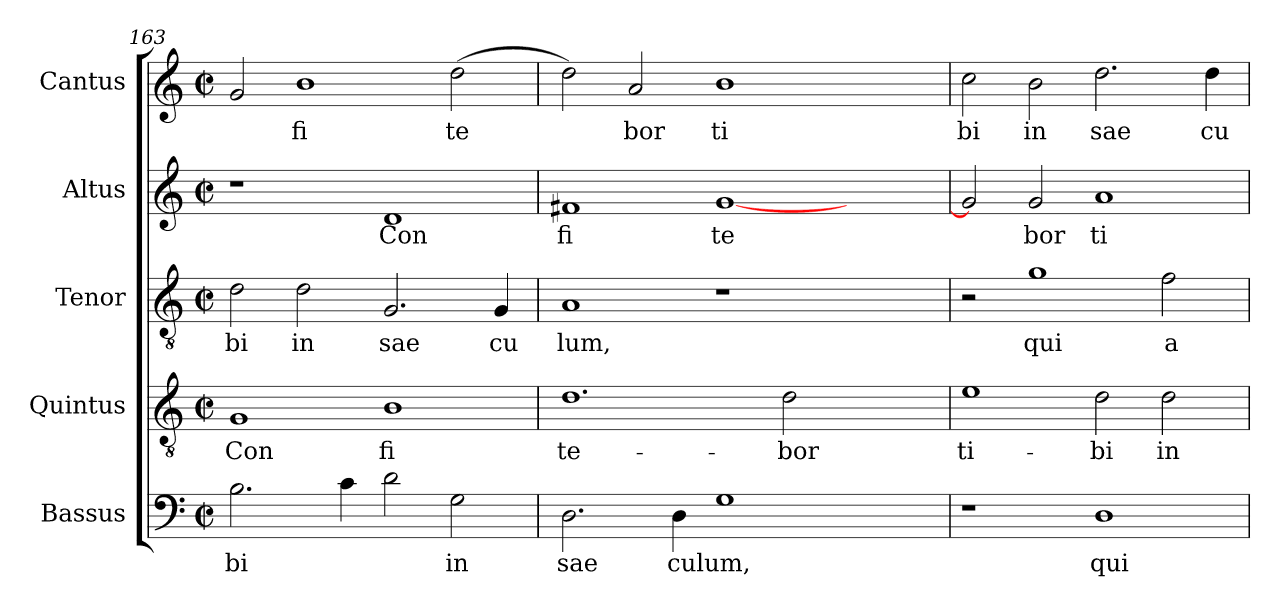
**kern	**text	**kern	**text	**kern	**text	**kern	**text	**kern	**text
*part5	*part5	*part4	*part4	*part3	*part3	*part2	*part2	*part1	*part1
*staff5	*staff5	*staff4	*staff4	*staff3	*staff3	*staff2	*staff2	*staff1	*staff1
*I"Bassus	*	*I"Quintus	*	*I"Tenor	*	*I"Altus	*	*I"Cantus	*
*clefF4	*	*clefGv2	*	*clefGv2	*	*clefG2	*	*clefG2	*
*M2/2	*	*M2/2	*	*M2/2	*	*M2/2	*	*M2/2	*
*met(c|)	*	*met(c|)	*	*met(c|)	*	*met(c|)	*	*met(c|)	*
=163	=163	=163	=163	=163	=163	=163	=163	=163	=163
!	!LO:LY:b:cj	!	!LO:LY:b:cj	!	!LO:LY:b:cj	!	!	!	!
2.B\	-bi	1G	Con	2d\	bi	1r	.	2g/	.
!	!	!	!	!	!LO:LY:b:cj	!	!	!	!LO:LY:b:cj
.	.	.	.	2d\	in	.	.	1b	fi
4c\	.	.	.	.	.	.	.	.	.
!	!	!	!LO:LY:b:cj	!	!LO:LY:b:cj	!	!LO:LY:b:cj	!	!
2d\	.	1B	fi	2.G/	sae	1d	Con	.	.
!	!LO:LY:b:cj	!	!	!	!	!	!	!	!LO:LY:b:cj
2G\	in	.	.	.	.	.	.	(>2dd\	te
!	!	!	!	!	!LO:LY:b:cj	!	!	!	!
.	.	.	.	4G/	cu	.	.	.	.
!!LO:LB:g=z
=164	=164	=164	=164	=164	=164	=164	=164	=164	=164
!	!LO:LY:b:cj	!	!LO:LY:b:cj	!	!LO:LY:b:cj	!	!LO:LY:b:cj	!	!
2.D\	sae	1.d	te-	1A	lum,	1f#X	fi	2dd\)	.
!	!	!	!	!	!	!	!	!	!LO:LY:b:cj
.	.	.	.	.	.	.	.	2a/	bor
!	!LO:LY:b	!	!	!	!	!	!	!	!
4D\	culum,	.	.	.	.	.	.	.	.
!	!	!	!	!LO:N:vis=1	!	!	!LO:LY:b:cj	!	!LO:LY:b:cj
1G	.	.	.	0r	.	[<1g	te	1b	ti
!	!	!	!LO:LY:b:cj	!	!	!	!	!	!
.	.	2d\	-bor	.	.	.	.	.	.
1ryy	.	1ryy	.	.	.	1ryy	.	1ryy	.
=165	=165	=165	=165	=165	=165	=165	=165	=165	=165
!	!	!	!LO:LY:b:cj	!	!	!	!	!	!LO:LY:b:cj
1r	.	1e	ti-	2r	.	2g/]	.	2cc\	bi
!	!	!	!	!	!LO:LY:b:cj	!	!LO:LY:b:cj	!	!LO:LY:b:cj
.	.	.	.	1g	qui	2g/	bor	2b\	in
!	!LO:LY:b:cj	!	!LO:LY:b:cj	!	!	!	!LO:LY:b:cj	!	!LO:LY:b:cj
1D	qui	2d\	-bi	.	.	1a	ti	2.dd\	sae
!	!	!	!LO:LY:b:cj	!	!LO:LY:b:cj	!	!	!	!
.	.	2d\	in	2f\	a	.	.	.	.
!	!	!	!	!	!	!	!	!	!LO:LY:b:cj
.	.	.	.	.	.	.	.	4dd\	cu
=	=	=	=	=	=	=	=	=	=
*-	*-	*-	*-	*-	*-	*-	*-	*-	*-
